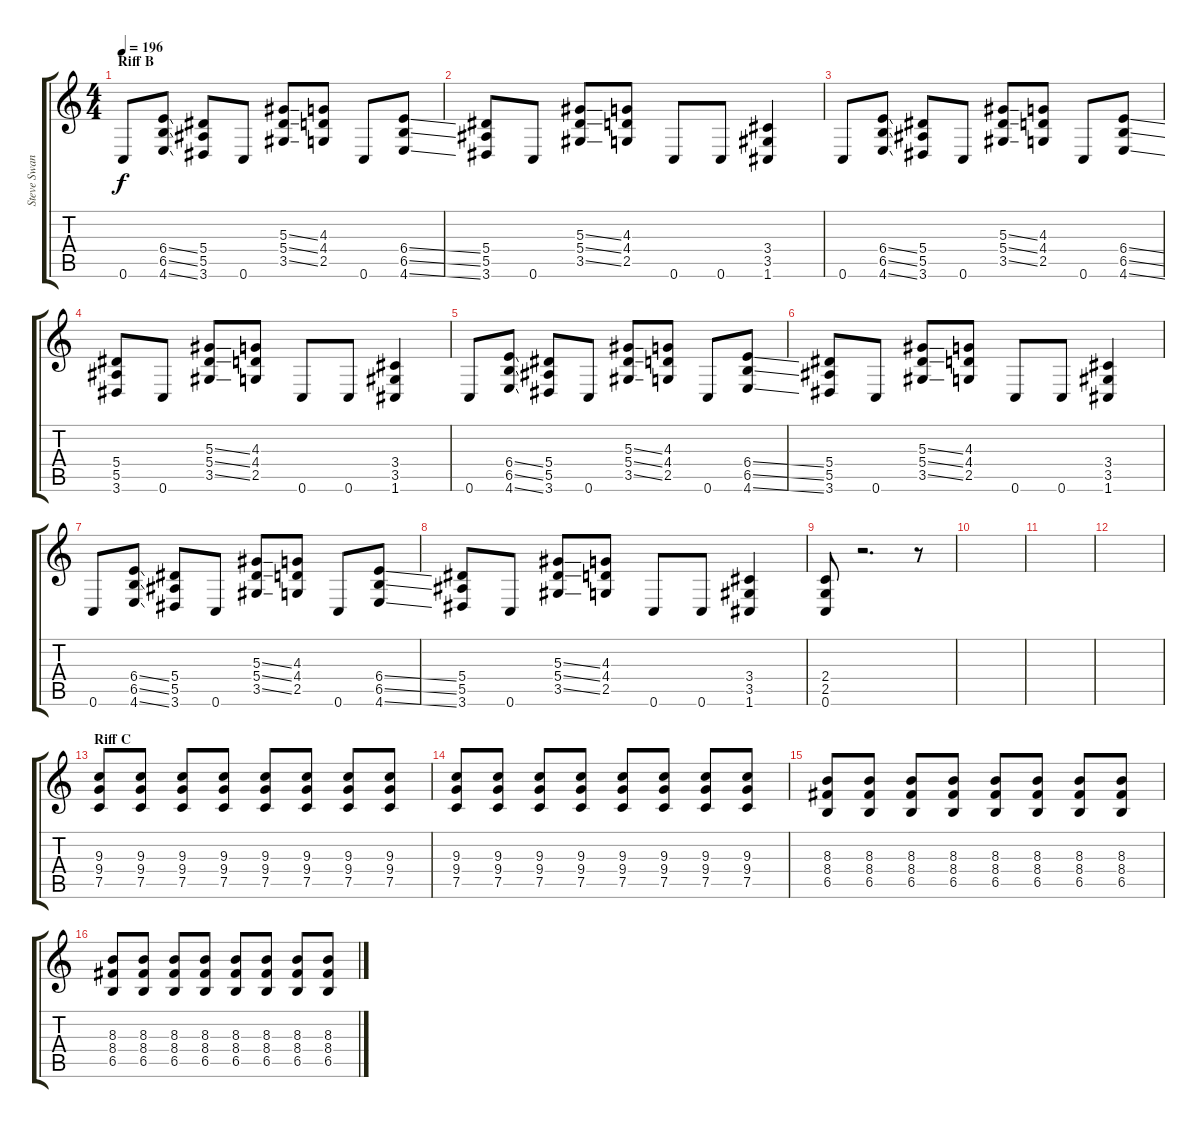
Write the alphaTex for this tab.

\track ("Steve Swanson" "Steve Swan") {instrument distortionguitar}
\staff {score tabs}
\tuning (C4 G3 Eb3 Bb2 F2 C2) {hide}
\ts (4 4)
\section ("" "Riff B")
\tempo 196
\clef g2
\ks c
0.6.8{dy f} (6.4{ss} 6.5{ss} 4.6{ss}).8 (5.4 5.5 3.6).8 0.6.8 (5.3{ss} 5.4{ss} 3.5{ss}).8 (4.3 4.4 2.5).8 0.6.8 (6.4{ss} 6.5{ss} 4.6{ss}).8 |
(5.4 5.5 3.6).8 0.6.8 (5.3{ss} 5.4{ss} 3.5{ss}).8 (4.3 4.4 2.5).8 0.6.8 0.6.8 (3.4 3.5 1.6).4 |
0.6.8 (6.4{ss} 6.5{ss} 4.6{ss}).8 (5.4 5.5 3.6).8 0.6.8 (5.3{ss} 5.4{ss} 3.5{ss}).8 (4.3 4.4 2.5).8 0.6.8 (6.4{ss} 6.5{ss} 4.6{ss}).8 |
(5.4 5.5 3.6).8 0.6.8 (5.3{ss} 5.4{ss} 3.5{ss}).8 (4.3 4.4 2.5).8 0.6.8 0.6.8 (3.4 3.5 1.6).4 |
0.6.8 (6.4{ss} 6.5{ss} 4.6{ss}).8 (5.4 5.5 3.6).8 0.6.8 (5.3{ss} 5.4{ss} 3.5{ss}).8 (4.3 4.4 2.5).8 0.6.8 (6.4{ss} 6.5{ss} 4.6{ss}).8 |
(5.4 5.5 3.6).8 0.6.8 (5.3{ss} 5.4{ss} 3.5{ss}).8 (4.3 4.4 2.5).8 0.6.8 0.6.8 (3.4 3.5 1.6).4 |
0.6.8 (6.4{ss} 6.5{ss} 4.6{ss}).8 (5.4 5.5 3.6).8 0.6.8 (5.3{ss} 5.4{ss} 3.5{ss}).8 (4.3 4.4 2.5).8 0.6.8 (6.4{ss} 6.5{ss} 4.6{ss}).8 |
(5.4 5.5 3.6).8 0.6.8 (5.3{ss} 5.4{ss} 3.5{ss}).8 (4.3 4.4 2.5).8 0.6.8 0.6.8 (3.4 3.5 1.6).4 |
(2.4 2.5 0.6).8 r.2{d} r.8 |
|
|
|
\section ("" "Riff C")
(9.3 9.4 7.5).8 (9.3 9.4 7.5).8 (9.3 9.4 7.5).8 (9.3 9.4 7.5).8 (9.3 9.4 7.5).8 (9.3 9.4 7.5).8 (9.3 9.4 7.5).8 (9.3 9.4 7.5).8 |
(9.3 9.4 7.5).8 (9.3 9.4 7.5).8 (9.3 9.4 7.5).8 (9.3 9.4 7.5).8 (9.3 9.4 7.5).8 (9.3 9.4 7.5).8 (9.3 9.4 7.5).8 (9.3 9.4 7.5).8 |
(8.3 8.4 6.5).8 (8.3 8.4 6.5).8 (8.3 8.4 6.5).8 (8.3 8.4 6.5).8 (8.3 8.4 6.5).8 (8.3 8.4 6.5).8 (8.3 8.4 6.5).8 (8.3 8.4 6.5).8 |
(8.3 8.4 6.5).8 (8.3 8.4 6.5).8 (8.3 8.4 6.5).8 (8.3 8.4 6.5).8 (8.3 8.4 6.5).8 (8.3 8.4 6.5).8 (8.3 8.4 6.5).8 (8.3 8.4 6.5).8
